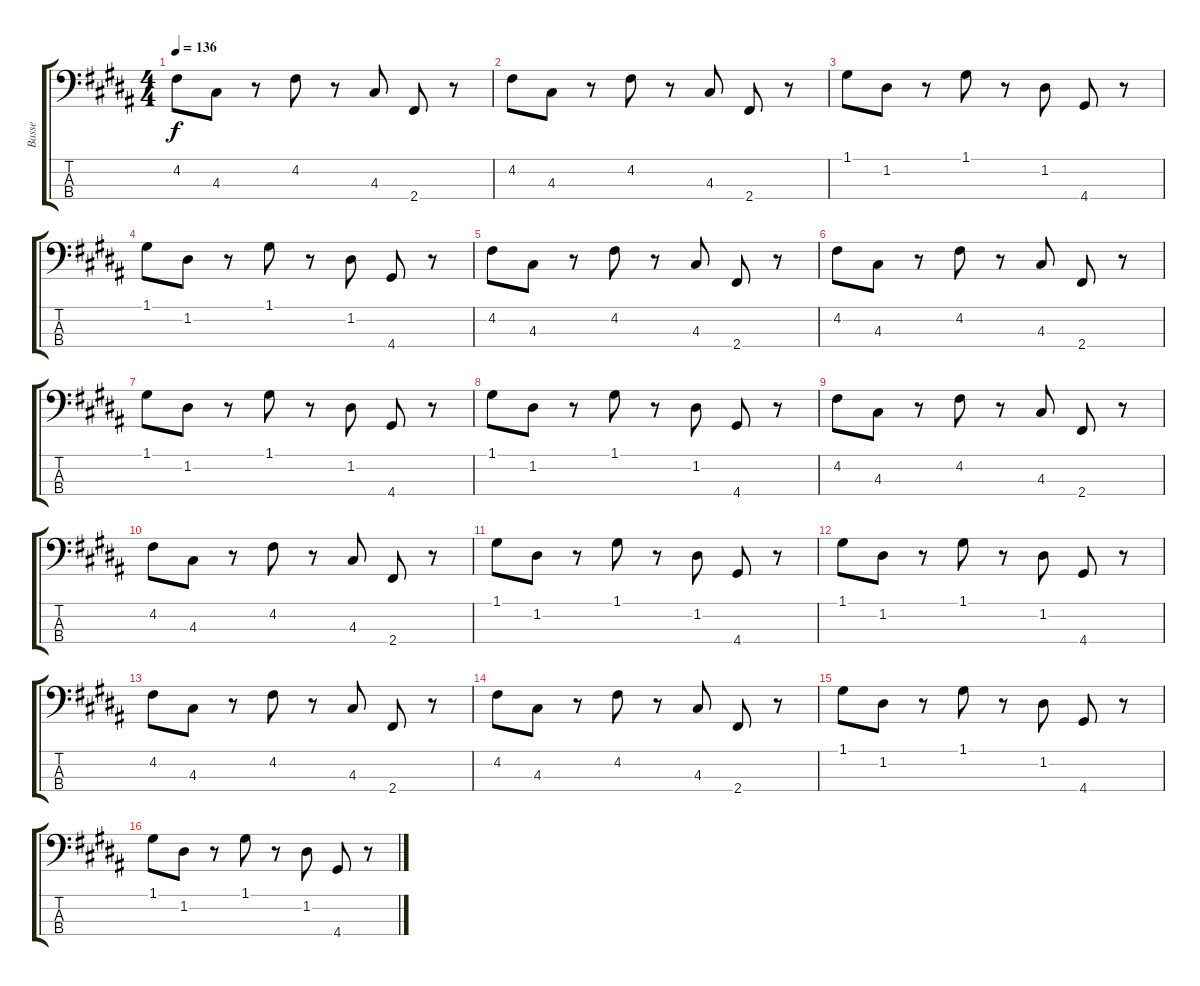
\track ("Basse" "Basse") {instrument electricbassfinger bank 255}
\staff {score tabs}
\tuning (G2 D2 A1 E1) {hide}
\ts (4 4)
\tempo 136
\clef f4
\ks g#minor
4.2.8{dy f} 4.3.8 r.8 4.2.8 r.8 4.3.8 2.4.8 r.8 |
4.2.8 4.3.8 r.8 4.2.8 r.8 4.3.8 2.4.8 r.8 |
1.1.8 1.2.8 r.8 1.1.8 r.8 1.2.8 4.4.8 r.8 |
1.1.8 1.2.8 r.8 1.1.8 r.8 1.2.8 4.4.8 r.8 |
4.2.8 4.3.8 r.8 4.2.8 r.8 4.3.8 2.4.8 r.8 |
4.2.8 4.3.8 r.8 4.2.8 r.8 4.3.8 2.4.8 r.8 |
1.1.8 1.2.8 r.8 1.1.8 r.8 1.2.8 4.4.8 r.8 |
1.1.8 1.2.8 r.8 1.1.8 r.8 1.2.8 4.4.8 r.8 |
4.2.8 4.3.8 r.8 4.2.8 r.8 4.3.8 2.4.8 r.8 |
4.2.8 4.3.8 r.8 4.2.8 r.8 4.3.8 2.4.8 r.8 |
1.1.8 1.2.8 r.8 1.1.8 r.8 1.2.8 4.4.8 r.8 |
1.1.8 1.2.8 r.8 1.1.8 r.8 1.2.8 4.4.8 r.8 |
4.2.8 4.3.8 r.8 4.2.8 r.8 4.3.8 2.4.8 r.8 |
4.2.8 4.3.8 r.8 4.2.8 r.8 4.3.8 2.4.8 r.8 |
1.1.8 1.2.8 r.8 1.1.8 r.8 1.2.8 4.4.8 r.8 |
1.1.8 1.2.8 r.8 1.1.8 r.8 1.2.8 4.4.8 r.8
